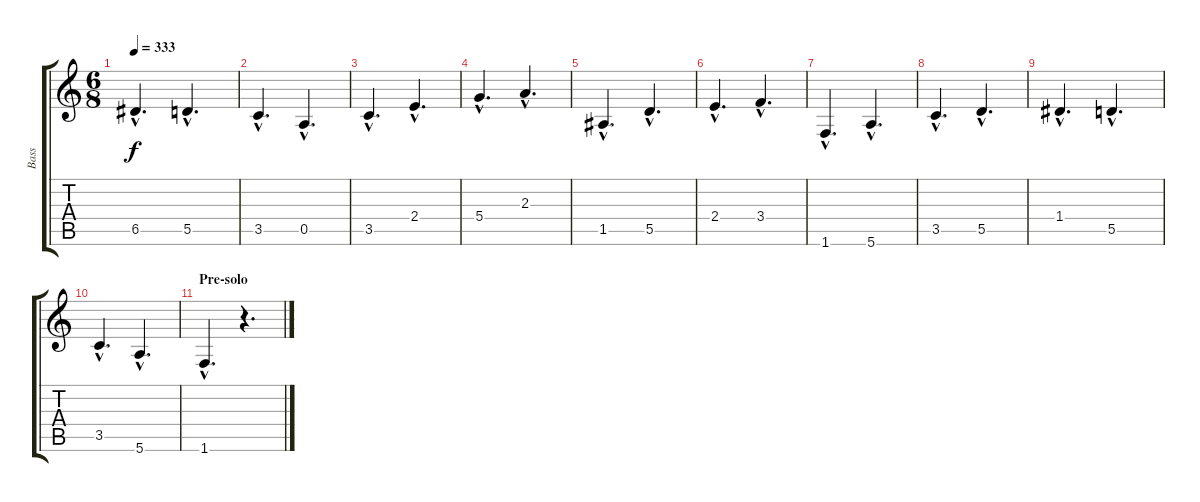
\track ("Bass" "Bass") {instrument acousticbass}
\staff {score tabs}
\tuning (E4 B3 G3 D3 A2 E2) {hide}
\ts (6 8)
\tempo 333
\clef g2
\ks c
6.5{hac}.4{d dy f} 5.5{hac}.4{d} |
3.5{hac}.4{d} 0.5{hac}.4{d} |
3.5{hac}.4{d} 2.4{hac}.4{d} |
5.4{hac}.4{d} 2.3{hac}.4{d} |
1.5{hac}.4{d} 5.5{hac}.4{d} |
2.4{hac}.4{d} 3.4{hac}.4{d} |
1.6{hac}.4{d} 5.6{hac}.4{d} |
3.5{hac}.4{d} 5.5{hac}.4{d} |
1.4{hac}.4{d} 5.5{hac}.4{d} |
3.5{hac}.4{d} 5.6{hac}.4{d} |
\section ("" "Pre-solo")
1.6{hac}.4{d} r.4{d}
